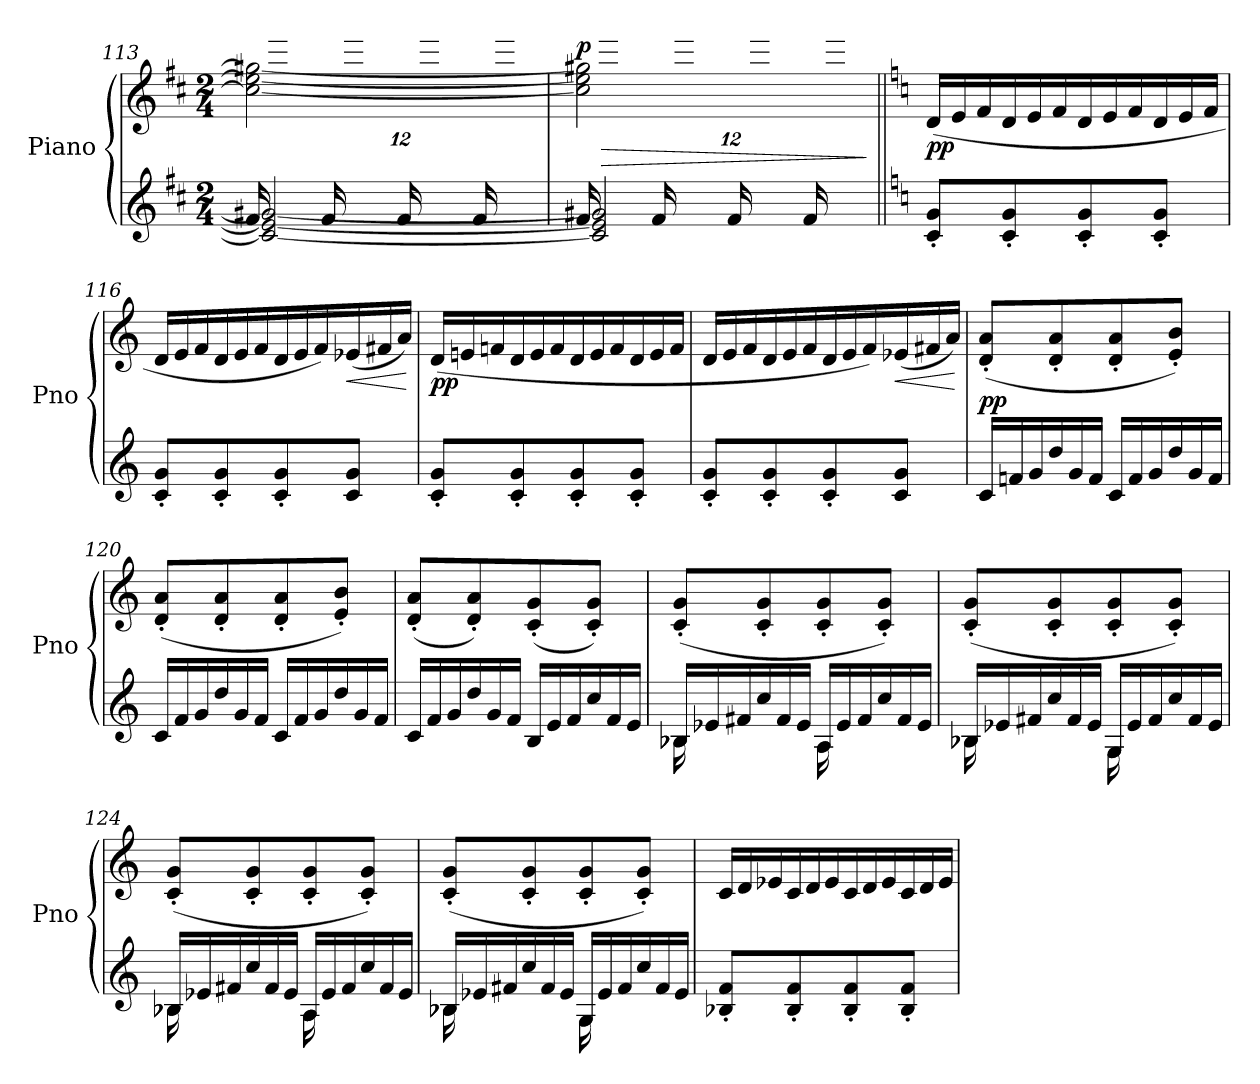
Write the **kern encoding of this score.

**kern	**kern	**dynam
*part1	*part1	*part1
*staff2	*staff1	*staff1/2
*I"Piano	*	*
*I'Pno	*	*
*clefG2	*clefG2	*
*k[f#c#]	*k[f#c#]	*
*M2/4	*M2/4	*
*Xtuplet	*	*
=113	=113	=113
*^	*^	*
24f#/LL	2cn/_ 2e/_ 2g#X/_	24ryy	2ccn\_ 2ee\_ 2gg#X\_	.
12ryy	.	24fff#\	.	.
.	.	24ff#\JJ	.	.
24f#/LL	.	24ryy	.	.
12ryy	.	24fff#\	.	.
.	.	24ff#\JJ	.	.
24f#/LL	.	24ryy	.	.
12ryy	.	24fff#\	.	.
.	.	24ff#\JJ	.	.
24f#/LL	.	24ryy	.	.
12ryy	.	24fff#\	.	.
.	.	24ff#\JJ	.	.
=114	=114	=114	=114	=114
!	!	!	!	!LO:DY:a
24f#/LL	2cn/] 2e/] 2g#X/]	24ryy	2ccn\] 2ee\] 2gg#X\]	p
!	!	!	!	!LO:HP:b
12ryy	.	24fff#\	.	>
.	.	24ff#\JJ	.	.
24f#/LL	.	24ryy	.	.
12ryy	.	24fff#\	.	.
.	.	24ff#\JJ	.	.
24f#/LL	.	24ryy	.	.
12ryy	.	24fff#\	.	.
.	.	24ff#\JJ	.	.
24f#/LL	.	24ryy	.	.
12ryy	.	24fff#\	.	.
.	.	24ff#\JJ	.	.
*v	*v	*	*	*
*	*v	*v	*
.	.	]
!!LO:PB:g=z
=115||	=115||	=115||
*k[]	*k[]	*
*	*Xtuplet	*
*	*MM90	*
!	!	!LO:DY:b
8c/' 8g/'L	(<24d/LL	pp
.	24e/	.
.	24f/	.
8c/' 8g/'	24d/	.
.	24e/	.
.	24f/	.
8c/' 8g/'	24d/	.
.	24e/	.
.	24f/	.
8c/' 8g/'J	24d/	.
.	24e/	.
.	24f/JJ	.
=116	=116	=116
8c/' 8g/'L	24d/LL	.
.	24e/	.
.	24f/	.
8c/' 8g/'	24d/	.
.	24e/	.
.	24f/	.
8c/' 8g/'	24d/	.
.	24e/	.
.	24f/)	.
!	!	!LO:HP:b
8c/ 8g/J	(<24e-X/	<
.	24f#X/	.
.	24a/JJ)	.
.	.	[
=117	=117	=117
!	!	!LO:DY:b
8c/' 8g/'L	(<24d/LL	pp
.	24en/	.
.	24fn/	.
8c/' 8g/'	24d/	.
.	24e/	.
.	24f/	.
8c/' 8g/'	24d/	.
.	24e/	.
.	24f/	.
8c/' 8g/'J	24d/	.
.	24e/	.
.	24f/JJ	.
!!LO:LB:g=z
=118	=118	=118
8c/' 8g/'L	24d/LL	.
.	24e/	.
.	24f/	.
8c/' 8g/'	24d/	.
.	24e/	.
.	24f/	.
8c/' 8g/'	24d/	.
.	24e/	.
.	24f/)	.
!	!	!LO:HP:b
8c/ 8g/J	(<24e-X/	<
.	24f#X/	.
.	24a/JJ)	.
.	.	[
=119	=119	=119
!	!	!LO:DY:a=2
24c/LL	(<8d/' 8a/'L	pp
24fn/	.	.
24g/	.	.
24dd/	8d/' 8a/'	.
24g/	.	.
24f/JJ	.	.
24c/LL	8d/' 8a/'	.
24f/	.	.
24g/	.	.
24dd/	8e/' 8b/'J)	.
24g/	.	.
24f/JJ	.	.
=120	=120	=120
24c/LL	(<8d/' 8a/'L	.
24f/	.	.
24g/	.	.
24dd/	8d/' 8a/'	.
24g/	.	.
24f/JJ	.	.
24c/LL	8d/' 8a/'	.
24f/	.	.
24g/	.	.
24dd/	8e/' 8b/'J)	.
24g/	.	.
24f/JJ	.	.
!!LO:LB:g=z
=121	=121	=121
24c/LL	(<8d/' 8a/'L	.
24f/	.	.
24g/	.	.
24dd/	8d/' 8a/')	.
24g/	.	.
24f/JJ	.	.
24B/LL	(<8c/' 8g/'	.
24e/	.	.
24f/	.	.
24cc/	8c/' 8g/'J)	.
24f/	.	.
24e/JJ	.	.
=122	=122	=122
*^	*	*
24B-X/LL	16B-\	(<8c/' 8g/'L	.
24e-X/	.	.	.
.	8.ryy	.	.
24f#X/	.	.	.
24cc/	.	8c/' 8g/'	.
24f#/	.	.	.
24e-/JJ	.	.	.
24A/LL	16A\	8c/' 8g/'	.
24e-/	.	.	.
.	8.ryy	.	.
24f#/	.	.	.
24cc/	.	8c/' 8g/'J)	.
24f#/	.	.	.
24e-/JJ	.	.	.
=123	=123	=123	=123
24B-X/LL	16B-\	(<8c/' 8g/'L	.
24e-X/	.	.	.
.	8.ryy	.	.
24f#X/	.	.	.
24cc/	.	8c/' 8g/'	.
24f#/	.	.	.
24e-/JJ	.	.	.
24G/LL	16G\	8c/' 8g/'	.
24e-/	.	.	.
.	8.ryy	.	.
24f#/	.	.	.
24cc/	.	8c/' 8g/'J)	.
24f#/	.	.	.
24e-/JJ	.	.	.
!!LO:LB:g=z
=124	=124	=124	=124
24B-X/LL	16B-\	(<8c/' 8g/'L	.
24e-X/	.	.	.
.	8.ryy	.	.
24f#X/	.	.	.
24cc/	.	8c/' 8g/'	.
24f#/	.	.	.
24e-/JJ	.	.	.
24A/LL	16A\	8c/' 8g/'	.
24e-/	.	.	.
.	8.ryy	.	.
24f#/	.	.	.
24cc/	.	8c/' 8g/'J)	.
24f#/	.	.	.
24e-/JJ	.	.	.
=125	=125	=125	=125
24B-X/LL	16B-\	(<8c/' 8g/'L	.
24e-X/	.	.	.
.	8.ryy	.	.
24f#X/	.	.	.
24cc/	.	8c/' 8g/'	.
24f#/	.	.	.
24e-/JJ	.	.	.
24G/LL	16G\	8c/' 8g/'	.
24e-/	.	.	.
.	8.ryy	.	.
24f#/	.	.	.
24cc/	.	8c/' 8g/'J)	.
24f#/	.	.	.
24e-/JJ	.	.	.
*v	*v	*	*
=126	=126	=126
8B-X/' 8f/'L	24c/LL	.
.	24d/	.
.	24e-X/	.
8B-/' 8f/'	24c/	.
.	24d/	.
.	24e-/	.
8B-/' 8f/'	24c/	.
.	24d/	.
.	24e-/	.
8B-/' 8f/'J	24c/	.
.	24d/	.
.	24e-/JJ	.
=	=	=
*-	*-	*-
